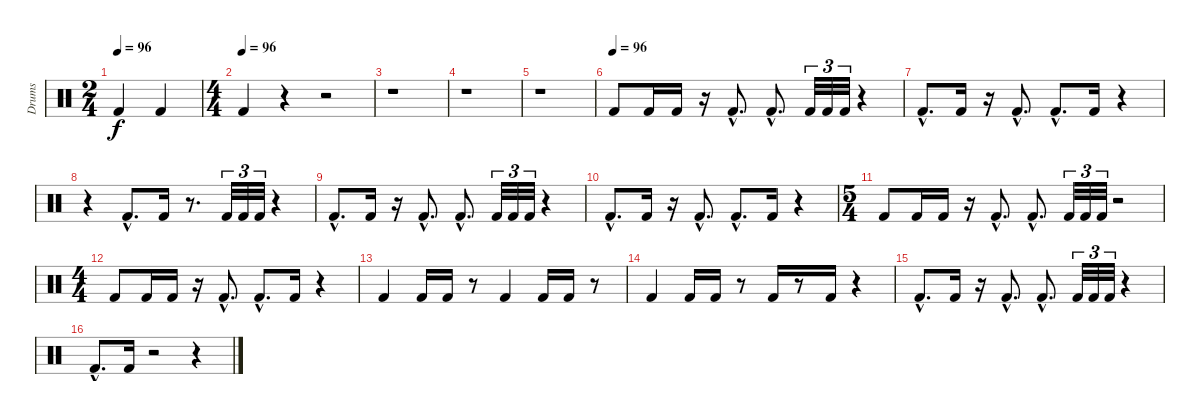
\track ("Drums" "Drums") {instrument percussion}
\staff {score}
\articulation defaults
\ts (2 4)
\tempo 96
\clef neutral
\ks c "Kick (hit) 2".4{dy f} "Kick (hit) 2".4
|
\ts (4 4)
\tempo (96)
"Kick (hit) 2".4 r.4 r.2 |
r.1 |
r.1 |
r.1 |
\tempo (96)
"Kick (hit) 2".8 "Kick (hit) 2".16 "Kick (hit) 2".16 r.16 "Kick (hit) 2"{hac}.8{d} "Kick (hit) 2"{hac}.8{d} "Kick (hit) 2".32{tu (3 2)} "Kick (hit) 2".32{tu (3 2)} "Kick (hit) 2".32{tu (3 2)} r.4 |
"Kick (hit) 2"{hac}.8{d} "Kick (hit) 2".16 r.16 "Kick (hit) 2"{hac}.8{d} "Kick (hit) 2"{hac}.8{d} "Kick (hit) 2".16 r.4 |
r.4 "Kick (hit) 2"{hac}.8{d} "Kick (hit) 2".16 r.8{d} "Kick (hit) 2".32{tu (3 2)} "Kick (hit) 2".32{tu (3 2)} "Kick (hit) 2".32{tu (3 2)} r.4 |
"Kick (hit) 2"{hac}.8{d} "Kick (hit) 2".16 r.16 "Kick (hit) 2"{hac}.8{d} "Kick (hit) 2"{hac}.8{d} "Kick (hit) 2".32{tu (3 2)} "Kick (hit) 2".32{tu (3 2)} "Kick (hit) 2".32{tu (3 2)} r.4 |
"Kick (hit) 2"{hac}.8{d} "Kick (hit) 2".16 r.16 "Kick (hit) 2"{hac}.8{d} "Kick (hit) 2"{hac}.8{d} "Kick (hit) 2".16 r.4 |
\ts (5 4)
"Kick (hit) 2".8 "Kick (hit) 2".16 "Kick (hit) 2".16 r.16 "Kick (hit) 2"{hac}.8{d} "Kick (hit) 2"{hac}.8{d} "Kick (hit) 2".32{tu (3 2)} "Kick (hit) 2".32{tu (3 2)} "Kick (hit) 2".32{tu (3 2)} r.2 |
\ts (4 4)
"Kick (hit) 2".8 "Kick (hit) 2".16 "Kick (hit) 2".16 r.16 "Kick (hit) 2"{hac}.8{d} "Kick (hit) 2"{hac}.8{d} "Kick (hit) 2".16 r.4 |
"Kick (hit) 2".4 "Kick (hit) 2".16 "Kick (hit) 2".16 r.8 "Kick (hit) 2".4 "Kick (hit) 2".16 "Kick (hit) 2".16 r.8 |
"Kick (hit) 2".4 "Kick (hit) 2".16 "Kick (hit) 2".16 r.8 "Kick (hit) 2".16 r.8 "Kick (hit) 2".16 r.4 |
"Kick (hit) 2"{hac}.8{d} "Kick (hit) 2".16 r.16 "Kick (hit) 2"{hac}.8{d} "Kick (hit) 2"{hac}.8{d} "Kick (hit) 2".32{tu (3 2)} "Kick (hit) 2".32{tu (3 2)} "Kick (hit) 2".32{tu (3 2)} r.4 |
"Kick (hit) 2"{hac}.8{d} "Kick (hit) 2".16 r.2 r.4
